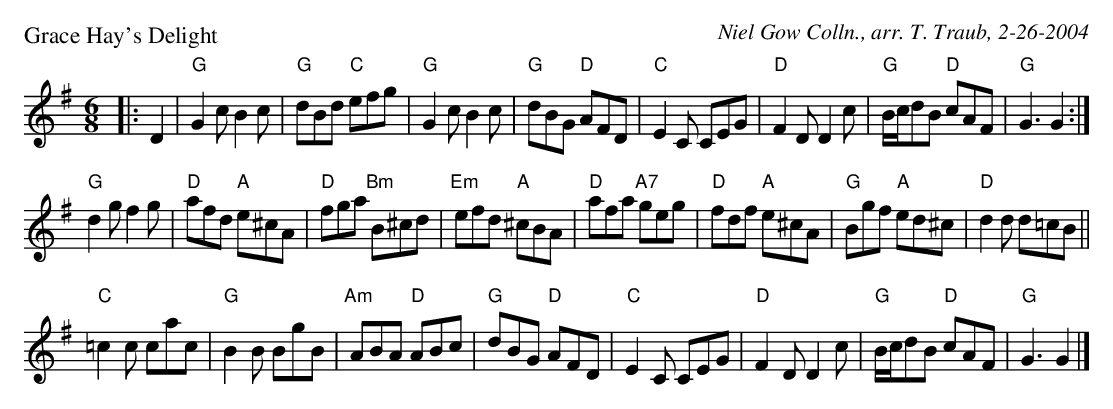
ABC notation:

X:1
P: Grace Hay's Delight
C: Niel Gow Colln., arr. T. Traub, 2-26-2004
L: 1/8
M: 6/8
K: G
|: D2| "G"G2 c B2 c|"G"dBd "C"efg|"G"G2 c B2 c|"G"dBG "D"AFD|"C"E2 C CEG|"D"F2 D D2 c|"G"B/c/dB "D"cAF|"G"G3 G2 :|
"G"d2 g f2 g|"D"afd "A"e^cA|"D"fga "Bm"B^cd|"Em"efd "A"^cBA|"D"afa "A7"geg|"D"fdf "A"e^cA|"G"Bgf "A"ed^c|"D"d2 d d=cB||
"C"=c2 c cac|"G"B2 B BgB|"Am"ABA "D"ABc|"G"dBG "D"AFD|"C"E2 C CEG|"D"F2 D D2 c|"G"B/c/dB "D"cAF|"G"G3 G2 |]
